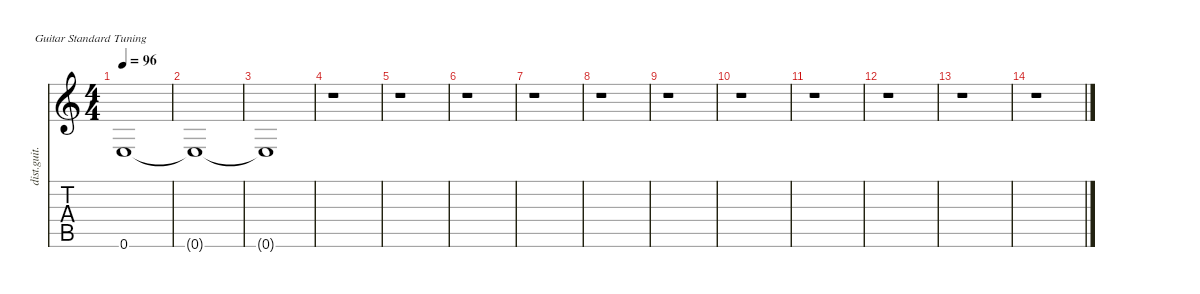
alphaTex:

\defaultSystemsLayout 4
\hideDynamics
\bracketExtendMode nobrackets
\otherSystemsTrackNameOrientation horizontal
\track ("Guitar 4" "dist.guit.") {instrument distortionguitar}
\staff {score tabs}
\tuning (E4 B3 G3 D3 A2 E2)
\ts (4 4)
\tempo 96
\clef g2
\ks c
0.6.1{dy f beam Up} |
0.6{t}.1{beam Up} |
0.6{t}.1{beam Up} |
r.1{beam Down} |
r.1{beam Down} |
r.1{beam Down} |
r.1{beam Down} |
r.1{beam Down} |
r.1{beam Down} |
r.1{beam Down} |
r.1{beam Down} |
r.1{beam Down} |
r.1{beam Down} |
r.1{beam Down}
